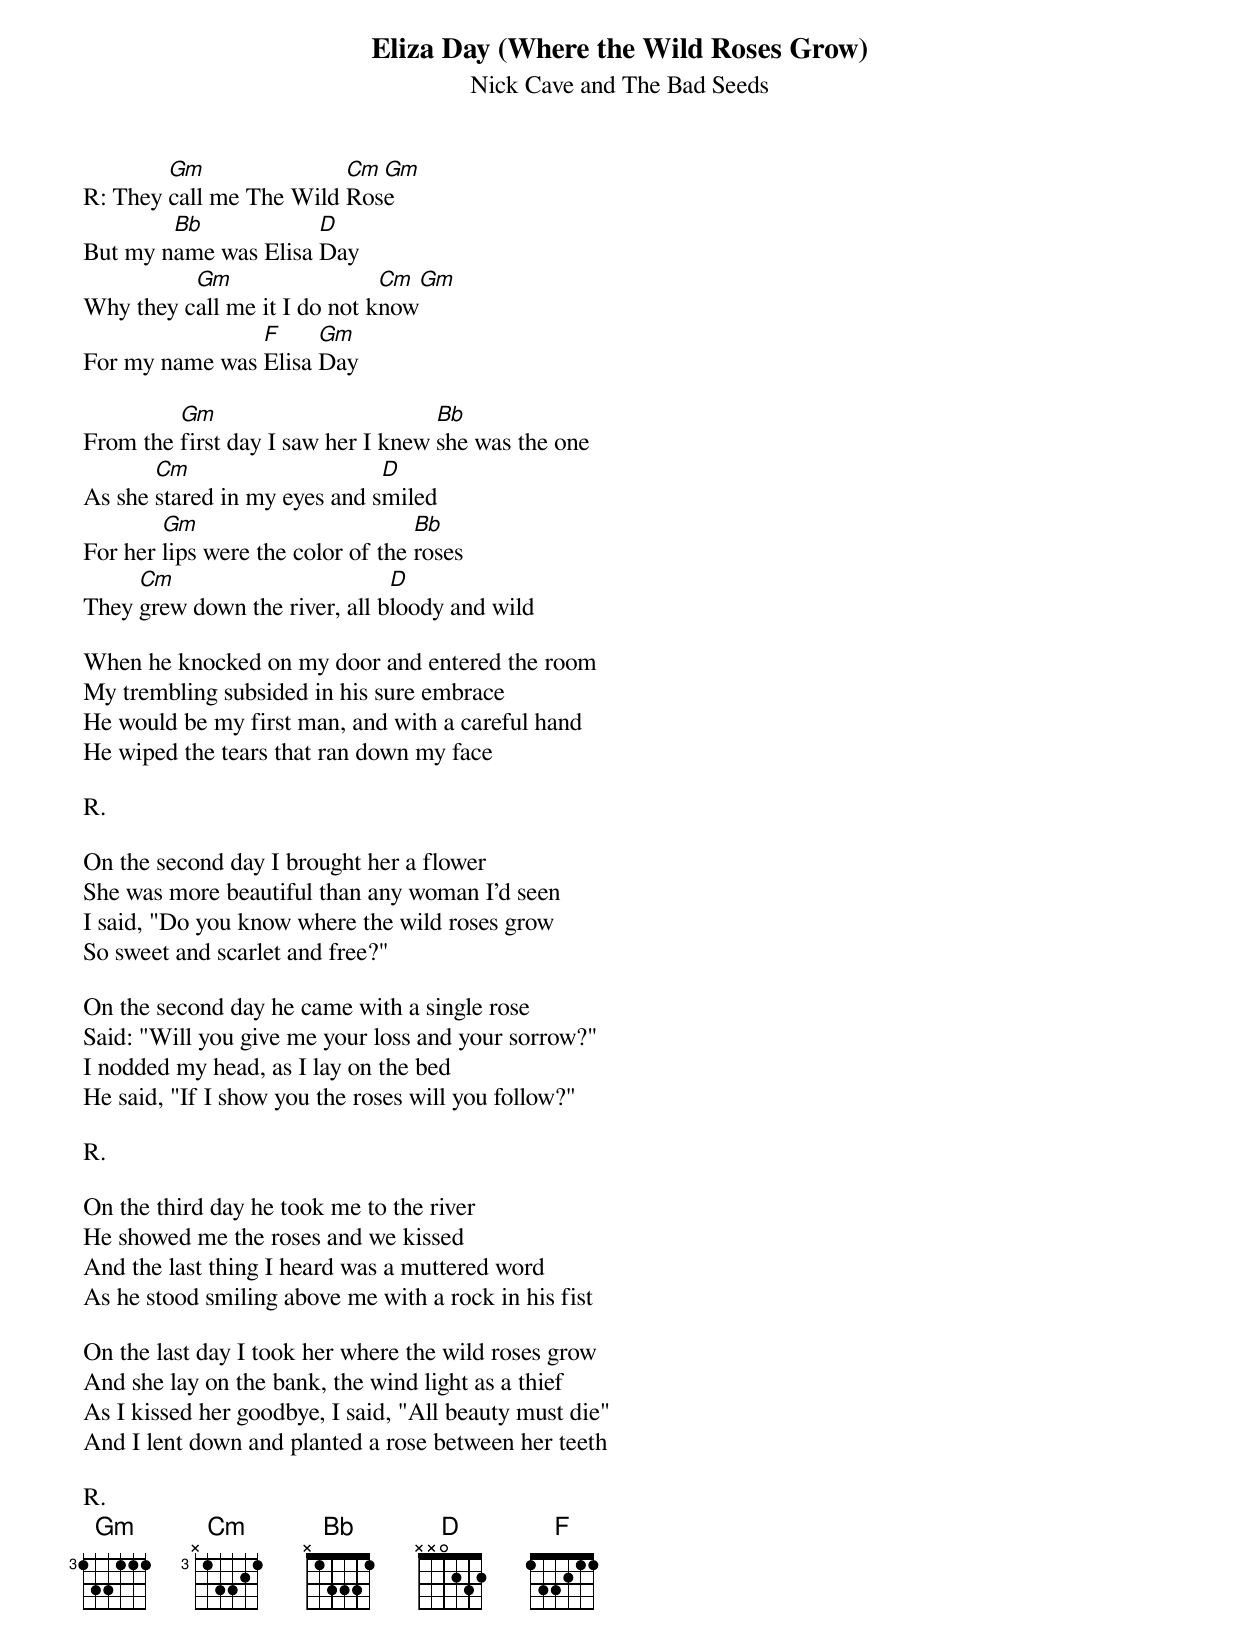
Eliza Day (Where the Wild Roses Grow)
Nick Cave and The Bad Seeds


        Gm               Cm Gm
R: They call me The Wild Rose
        Bb            D
But my name was Elisa Day
          Gm                  Cm Gm
Why they call me it I do not know
                F     Gm
For my name was Elisa Day

         Gm                         Bb
From the first day I saw her I knew she was the one
       Cm                     D
As she stared in my eyes and smiled
        Gm                         Bb
For her lips were the color of the roses
     Cm                        D
They grew down the river, all bloody and wild

When he knocked on my door and entered the room
My trembling subsided in his sure embrace
He would be my first man, and with a careful hand
He wiped the tears that ran down my face

R.

On the second day I brought her a flower
She was more beautiful than any woman I'd seen
I said, "Do you know where the wild roses grow
So sweet and scarlet and free?"

On the second day he came with a single rose
Said: "Will you give me your loss and your sorrow?"
I nodded my head, as I lay on the bed
He said, "If I show you the roses will you follow?"

R.

On the third day he took me to the river
He showed me the roses and we kissed
And the last thing I heard was a muttered word
As he stood smiling above me with a rock in his fist

On the last day I took her where the wild roses grow
And she lay on the bank, the wind light as a thief
As I kissed her goodbye, I said, "All beauty must die"
And I lent down and planted a rose between her teeth

R.
